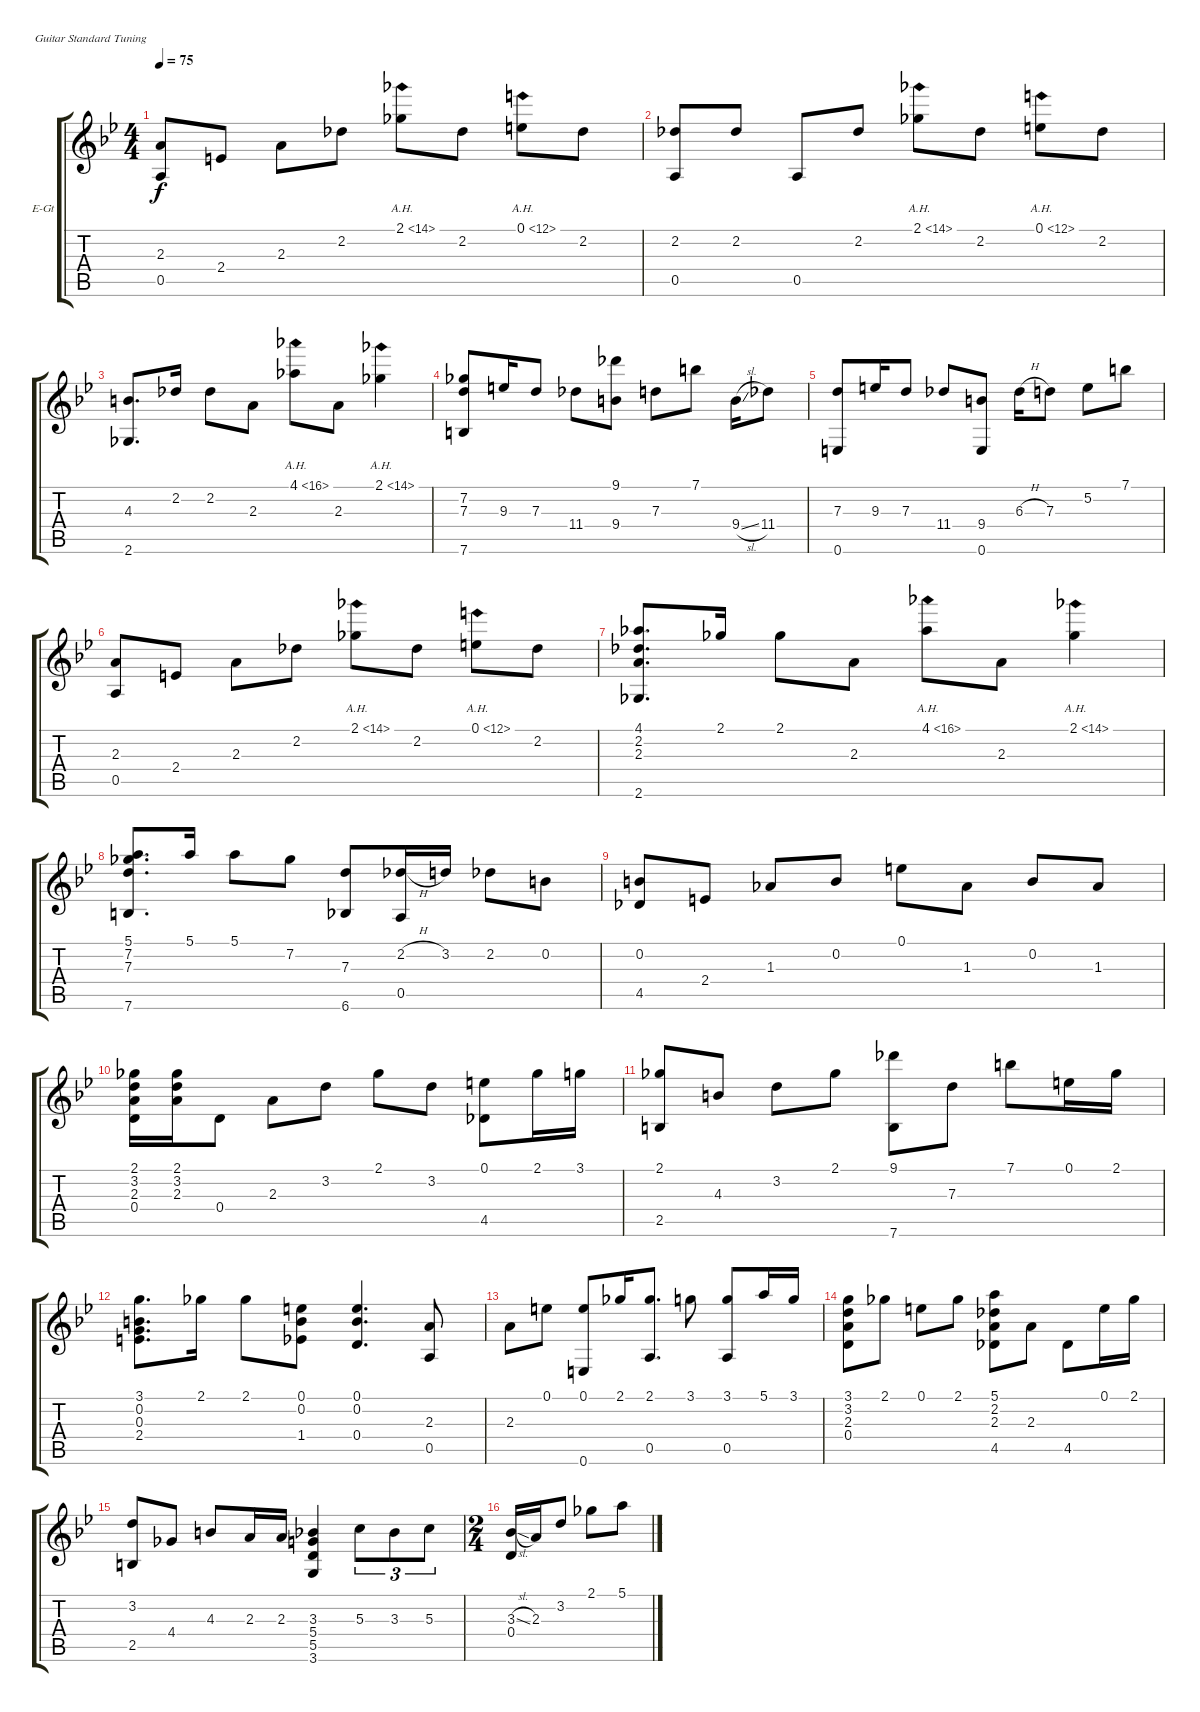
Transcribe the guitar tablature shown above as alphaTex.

\bracketExtendMode groupsimilarinstruments
\firstSystemTrackNameOrientation horizontal
\otherSystemsTrackNameOrientation horizontal
\track ("Fingerstyle" "E-Gt") {instrument electricguitarclean}
\staff {score tabs}
\tuning (E4 B3 G3 D3 A2 E2)
\ts (4 4)
\tempo 75
\clef g2
\ks bb
(0.5 2.3).8{dy f} 2.4.8 2.3.8 2.2.8 2.1{ah 12}.8 2.2.8 0.1{ah 12}.8 2.2.8 |
(0.5 2.2).8 2.2.8 0.5.8 2.2.8 2.1{ah 12}.8 2.2.8 0.1{ah 12}.8 2.2.8 |
(2.6 4.3).8{d} 2.2.16 2.2.8 2.3.8 4.1{ah 12}.8 2.3.8 2.1{ah 12}.4 |
(7.3 7.2 7.6).8 9.3.16 7.3.8 11.4.8 (9.4 9.1).8 7.3.8 7.1.8 9.4{sl}.16 11.4.8 |
(7.3 0.6).8 9.3.16 7.3.8 11.4.8 (9.4 0.6).8 6.3{h}.16 7.3.8 5.2.8 7.1.8 |
(0.5 2.3).8 2.4.8 2.3.8 2.2.8 2.1{ah 12}.8 2.2.8 0.1{ah 12}.8 2.2.8 |
(2.6 2.3 2.2 4.1).8{d} 2.1.16 2.1.8 2.3.8 4.1{ah 12}.8 2.3.8 2.1{ah 12}.4 |
(7.6 7.3 7.2 5.1).8{d} 5.1.16 5.1.8 7.2.8 (7.3 6.6).8 (0.5 2.2{h}).16 3.2.16 2.2.8 0.2.8 |
(0.2 4.5).8 2.4.8 1.3.8 0.2.8 0.1.8 1.3.8 0.2.8 1.3.8 |
(2.1 3.2 2.3 0.4).16 (2.3 3.2 2.1).16 0.4.8 2.3.8 3.2.8 2.1.8 3.2.8 (0.1 4.5).8 2.1.16 3.1.16 |
(2.1 2.5).8 4.3.8 3.2.8 2.1.8 (9.1 7.6).8 7.3.8 7.1.8 0.1.16 2.1.16 |
(3.1 0.2 0.3 2.4).8{d} 2.1.16 2.1.8 (0.1 0.2 1.4).8 (0.2 0.1 0.4).4{d} (0.5 2.3).8 |
2.3.8 0.1.8 (0.1 0.6).8 2.1.16 (2.1 0.5).8{d} 3.1.8 (3.1 0.5).8 5.1.16 3.1.16 |
(3.1 3.2 2.3 0.4).8 2.1.8 0.1.8 2.1.8 (5.1 2.2 2.3 4.5).8 2.3.8 4.5.8 0.1.16 2.1.16 |
(3.2 2.5).8 4.4.8 4.3.8 2.3.16 2.3.16 (3.3 5.4 5.5 3.6).4 5.3.8{tu (3 2)} 3.3.8{tu (3 2)} 5.3.8{tu (3 2)} |
\ts (2 4)
(0.4 3.3{sl}).16 2.3.16 3.2.8 2.1.8 5.1.8
